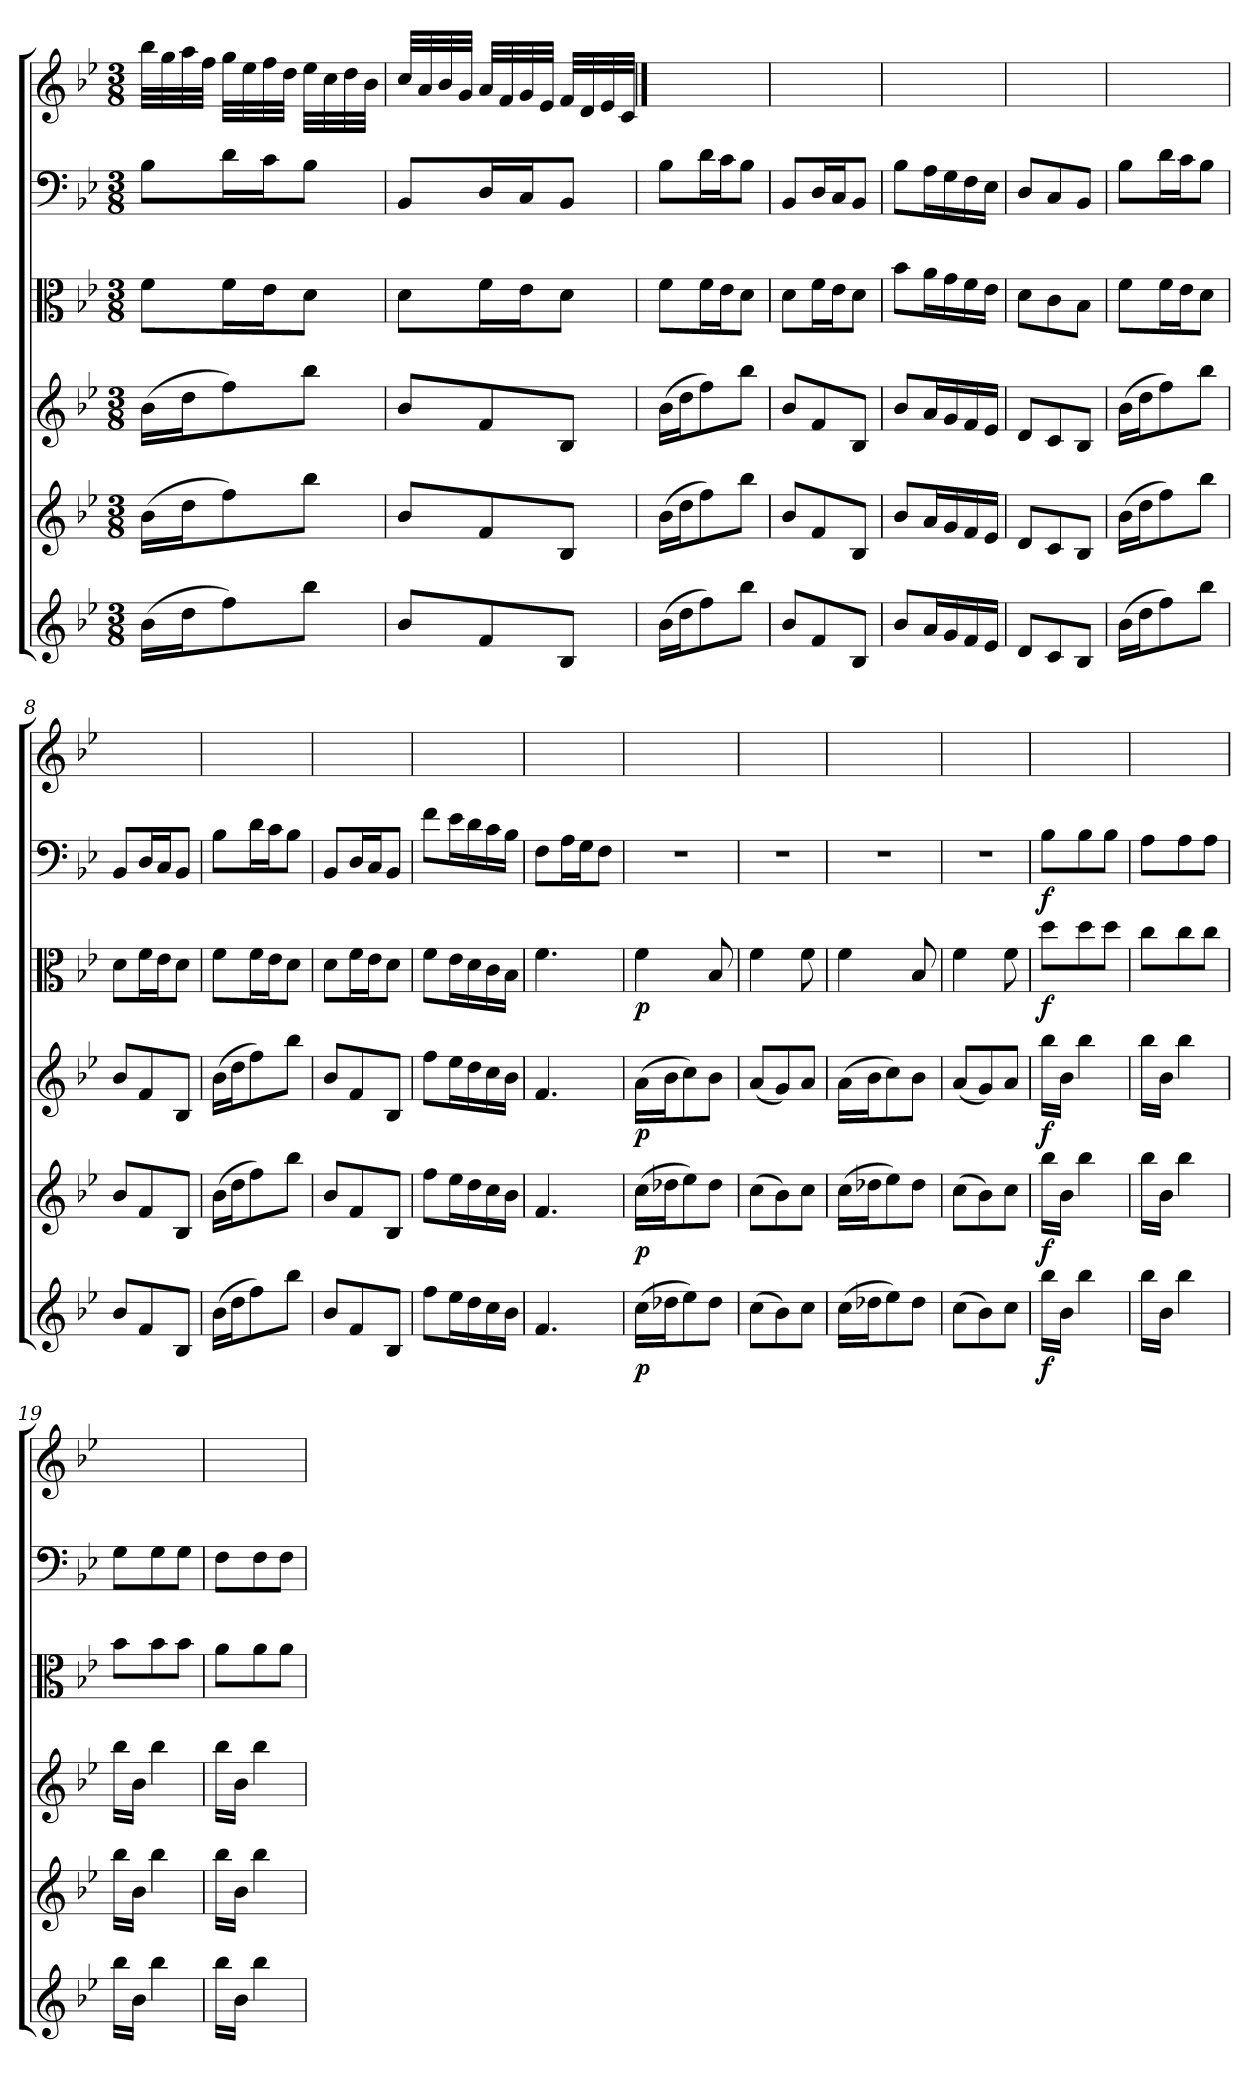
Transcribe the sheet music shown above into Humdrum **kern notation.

**kern	**dynam	**kern	**dynam	**kern	**dynam	**kern	**dynam	**kern	**dynam	**kern
*part6	*part6	*part5	*part5	*part4	*part4	*part3	*part3	*part2	*part2	*part1
*staff6	*staff6	*staff5	*staff5	*staff4	*staff4	*staff3	*staff3	*staff2	*staff2	*staff1
*clefG2	*	*clefG2	*	*clefG2	*	*clefC3	*	*clefF4	*	*clefG2
*k[b-e-]	*	*k[b-e-]	*	*k[b-e-]	*	*k[b-e-]	*	*k[b-e-]	*	*k[b-e-]
*B-:	*	*B-:	*	*B-:	*	*B-:	*	*B-:	*	*B-:
*M3/8	*	*M3/8	*	*M3/8	*	*M3/8	*	*M3/8	*	*M3/8
=1	=1	=1	=1	=1	=1	=1	=1	=1	=1	=1
(16b-\LL	.	(16b-\LL	.	(16b-\LL	.	8f\L	.	8B-\L	.	32bb-\LLL
.	.	.	.	.	.	.	.	.	.	32gg\
16dd\J	.	16dd\J	.	16dd\J	.	.	.	.	.	32aa\
.	.	.	.	.	.	.	.	.	.	32ff\JJJ
8ff\)	.	8ff\)	.	8ff\)	.	16f\L	.	16d\L	.	32gg\LLL
.	.	.	.	.	.	.	.	.	.	32ee-\
.	.	.	.	.	.	16e-\J	.	16c\J	.	32ff\
.	.	.	.	.	.	.	.	.	.	32dd\JJJ
8bb-\J	.	8bb-\J	.	8bb-\J	.	8d\J	.	8B-\J	.	32ee-\LLL
.	.	.	.	.	.	.	.	.	.	32cc\
.	.	.	.	.	.	.	.	.	.	32dd\
.	.	.	.	.	.	.	.	.	.	32b-\JJJ
=2	=2	=2	=2	=2	=2	=2	=2	=2	=2	=2
8b-/L	.	8b-/L	.	8b-/L	.	8d\L	.	8BB-/L	.	32cc/LLL
.	.	.	.	.	.	.	.	.	.	32a/
.	.	.	.	.	.	.	.	.	.	32b-/
.	.	.	.	.	.	.	.	.	.	32g/JJJ
8f/	.	8f/	.	8f/	.	16f\L	.	16D/L	.	32a/LLL
.	.	.	.	.	.	.	.	.	.	32f/
.	.	.	.	.	.	16e-\J	.	16C/J	.	32g/
.	.	.	.	.	.	.	.	.	.	32e-/JJJ
8B-/J	.	8B-/J	.	8B-/J	.	8d\J	.	8BB-/J	.	32f/LLL
.	.	.	.	.	.	.	.	.	.	32d/
.	.	.	.	.	.	.	.	.	.	32e-/
.	.	.	.	.	.	.	.	.	.	32c/JJJ
=3	==3	=3	==3	=3	==3	=3	==3	=3	==3	==3
(16b-\LL	.	(16b-\LL	.	(16b-\LL	.	8f\L	.	8B-\L	.	4.ryy
16dd\J	.	16dd\J	.	16dd\J	.	.	.	.	.	.
8ff\)	.	8ff\)	.	8ff\)	.	16f\L	.	16d\L	.	.
.	.	.	.	.	.	16e-\J	.	16c\J	.	.
8bb-\J	.	8bb-\J	.	8bb-\J	.	8d\J	.	8B-\J	.	.
=4	=4	=4	=4	=4	=4	=4	=4	=4	=4	=4
8b-/L	.	8b-/L	.	8b-/L	.	8d\L	.	8BB-/L	.	4.ryy
8f/	.	8f/	.	8f/	.	16f\L	.	16D/L	.	.
.	.	.	.	.	.	16e-\J	.	16C/J	.	.
8B-/J	.	8B-/J	.	8B-/J	.	8d\J	.	8BB-/J	.	.
=5	=5	=5	=5	=5	=5	=5	=5	=5	=5	=5
8b-/L	.	8b-/L	.	8b-/L	.	8b-\L	.	8B-\L	.	4.ryy
16a/L	.	16a/L	.	16a/L	.	16a\L	.	16A\L	.	.
16g/	.	16g/	.	16g/	.	16g\	.	16G\	.	.
16f/	.	16f/	.	16f/	.	16f\	.	16F\	.	.
16e-/JJ	.	16e-/JJ	.	16e-/JJ	.	16e-\JJ	.	16E-\JJ	.	.
=6	=6	=6	=6	=6	=6	=6	=6	=6	=6	=6
8d/L	.	8d/L	.	8d/L	.	8d\L	.	8D/L	.	4.ryy
8c/	.	8c/	.	8c/	.	8c\	.	8C/	.	.
8B-/J	.	8B-/J	.	8B-/J	.	8B-\J	.	8BB-/J	.	.
=7	=7	=7	=7	=7	=7	=7	=7	=7	=7	=7
(16b-\LL	.	(16b-\LL	.	(16b-\LL	.	8f\L	.	8B-\L	.	4.ryy
16dd\J	.	16dd\J	.	16dd\J	.	.	.	.	.	.
8ff\)	.	8ff\)	.	8ff\)	.	16f\L	.	16d\L	.	.
.	.	.	.	.	.	16e-\J	.	16c\J	.	.
8bb-\J	.	8bb-\J	.	8bb-\J	.	8d\J	.	8B-\J	.	.
=8	=8	=8	=8	=8	=8	=8	=8	=8	=8	=8
8b-/L	.	8b-/L	.	8b-/L	.	8d\L	.	8BB-/L	.	4.ryy
8f/	.	8f/	.	8f/	.	16f\L	.	16D/L	.	.
.	.	.	.	.	.	16e-\J	.	16C/J	.	.
8B-/J	.	8B-/J	.	8B-/J	.	8d\J	.	8BB-/J	.	.
=9	=9	=9	=9	=9	=9	=9	=9	=9	=9	=9
(16b-\LL	.	(16b-\LL	.	(16b-\LL	.	8f\L	.	8B-\L	.	4.ryy
16dd\J	.	16dd\J	.	16dd\J	.	.	.	.	.	.
8ff\)	.	8ff\)	.	8ff\)	.	16f\L	.	16d\L	.	.
.	.	.	.	.	.	16e-\J	.	16c\J	.	.
8bb-\J	.	8bb-\J	.	8bb-\J	.	8d\J	.	8B-\J	.	.
=10	=10	=10	=10	=10	=10	=10	=10	=10	=10	=10
8b-/L	.	8b-/L	.	8b-/L	.	8d\L	.	8BB-/L	.	4.ryy
8f/	.	8f/	.	8f/	.	16f\L	.	16D/L	.	.
.	.	.	.	.	.	16e-\J	.	16C/J	.	.
8B-/J	.	8B-/J	.	8B-/J	.	8d\J	.	8BB-/J	.	.
=11	=11	=11	=11	=11	=11	=11	=11	=11	=11	=11
8ff\L	.	8ff\L	.	8ff\L	.	8f\L	.	8f\L	.	4.ryy
16ee-\L	.	16ee-\L	.	16ee-\L	.	16e-\L	.	16e-\L	.	.
16dd\	.	16dd\	.	16dd\	.	16d\	.	16d\	.	.
16cc\	.	16cc\	.	16cc\	.	16c\	.	16c\	.	.
16b-\JJ	.	16b-\JJ	.	16b-\JJ	.	16B-\JJ	.	16B-\JJ	.	.
=12	=12	=12	=12	=12	=12	=12	=12	=12	=12	=12
4.f/	.	4.f/	.	4.f/	.	4.f\	.	8F\L	.	4.ryy
.	.	.	.	.	.	.	.	16A\L	.	.
.	.	.	.	.	.	.	.	16G\J	.	.
.	.	.	.	.	.	.	.	8F\J	.	.
=13	=13	=13	=13	=13	=13	=13	=13	=13	=13	=13
(16cc\LL	p	(16cc\LL	p	(16a\LL	p	4f\	p	4.r	.	4.ryy
16dd-X\J	.	16dd-X\J	.	16b-\J	.	.	.	.	.	.
8ee-\)	.	8ee-\)	.	8cc\)	.	.	.	.	.	.
8dd-\J	.	8dd-\J	.	8b-\J	.	8B-/	.	.	.	.
=14	=14	=14	=14	=14	=14	=14	=14	=14	=14	=14
(8cc\L	.	(8cc\L	.	(8a/L	.	4f\	.	4.r	.	4.ryy
8b-\)	.	8b-\)	.	8g/)	.	.	.	.	.	.
8cc\J	.	8cc\J	.	8a/J	.	8f\	.	.	.	.
=15	=15	=15	=15	=15	=15	=15	=15	=15	=15	=15
(16cc\LL	.	(16cc\LL	.	(16a\LL	.	4f\	.	4.r	.	4.ryy
16dd-X\J	.	16dd-X\J	.	16b-\J	.	.	.	.	.	.
8ee-\)	.	8ee-\)	.	8cc\)	.	.	.	.	.	.
8dd-\J	.	8dd-\J	.	8b-\J	.	8B-/	.	.	.	.
=16	=16	=16	=16	=16	=16	=16	=16	=16	=16	=16
(8cc\L	.	(8cc\L	.	(8a/L	.	4f\	.	4.r	.	4.ryy
8b-\)	.	8b-\)	.	8g/)	.	.	.	.	.	.
8cc\J	.	8cc\J	.	8a/J	.	8f\	.	.	.	.
=17	=17	=17	=17	=17	=17	=17	=17	=17	=17	=17
16bb-\LL	f	16bb-\LL	f	16bb-\LL	f	8dd\L	f	8B-\L	f	4.ryy
16b-\JJ	.	16b-\JJ	.	16b-\JJ	.	.	.	.	.	.
4bb-\	.	4bb-\	.	4bb-\	.	8dd\	.	8B-\	.	.
.	.	.	.	.	.	8dd\J	.	8B-\J	.	.
=18	=18	=18	=18	=18	=18	=18	=18	=18	=18	=18
16bb-\LL	.	16bb-\LL	.	16bb-\LL	.	8cc\L	.	8A\L	.	4.ryy
16b-\JJ	.	16b-\JJ	.	16b-\JJ	.	.	.	.	.	.
4bb-\	.	4bb-\	.	4bb-\	.	8cc\	.	8A\	.	.
.	.	.	.	.	.	8cc\J	.	8A\J	.	.
=19	=19	=19	=19	=19	=19	=19	=19	=19	=19	=19
16bb-\LL	.	16bb-\LL	.	16bb-\LL	.	8b-\L	.	8G\L	.	4.ryy
16b-\JJ	.	16b-\JJ	.	16b-\JJ	.	.	.	.	.	.
4bb-\	.	4bb-\	.	4bb-\	.	8b-\	.	8G\	.	.
.	.	.	.	.	.	8b-\J	.	8G\J	.	.
=20	=20	=20	=20	=20	=20	=20	=20	=20	=20	=20
16bb-\LL	.	16bb-\LL	.	16bb-\LL	.	8a\L	.	8F\L	.	4.ryy
16b-\JJ	.	16b-\JJ	.	16b-\JJ	.	.	.	.	.	.
4bb-\	.	4bb-\	.	4bb-\	.	8a\	.	8F\	.	.
.	.	.	.	.	.	8a\J	.	8F\J	.	.
=	=	=	=	=	=	=	=	=	=	=
*-	*-	*-	*-	*-	*-	*-	*-	*-	*-	*-
